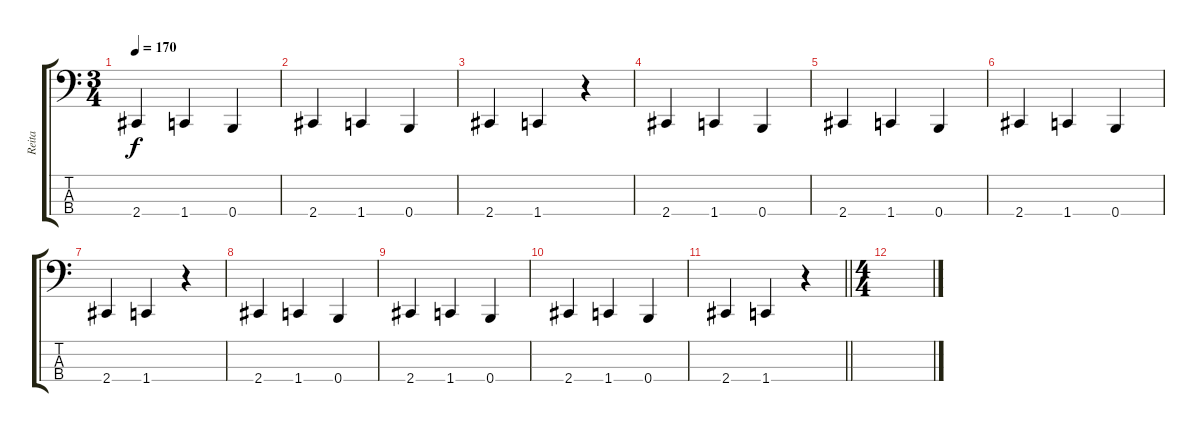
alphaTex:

\track ("Reita" "Reita") {instrument electricbasspick}
\staff {score tabs}
\tuning (C2 G1 D1 B0) {hide}
\ts (3 4)
\tempo 170
\clef f4
\ks c
2.4.4{dy f} 1.4.4 0.4.4 |
2.4.4 1.4.4 0.4.4 |
2.4.4 1.4.4 r.4 |
2.4.4 1.4.4 0.4.4 |
2.4.4 1.4.4 0.4.4 |
2.4.4 1.4.4 0.4.4 |
2.4.4 1.4.4 r.4 |
2.4.4 1.4.4 0.4.4 |
2.4.4 1.4.4 0.4.4 |
2.4.4 1.4.4 0.4.4 |
\barLineRight lightlight
2.4.4 1.4.4 r.4 |
\ts (4 4)
\section ("" "")
